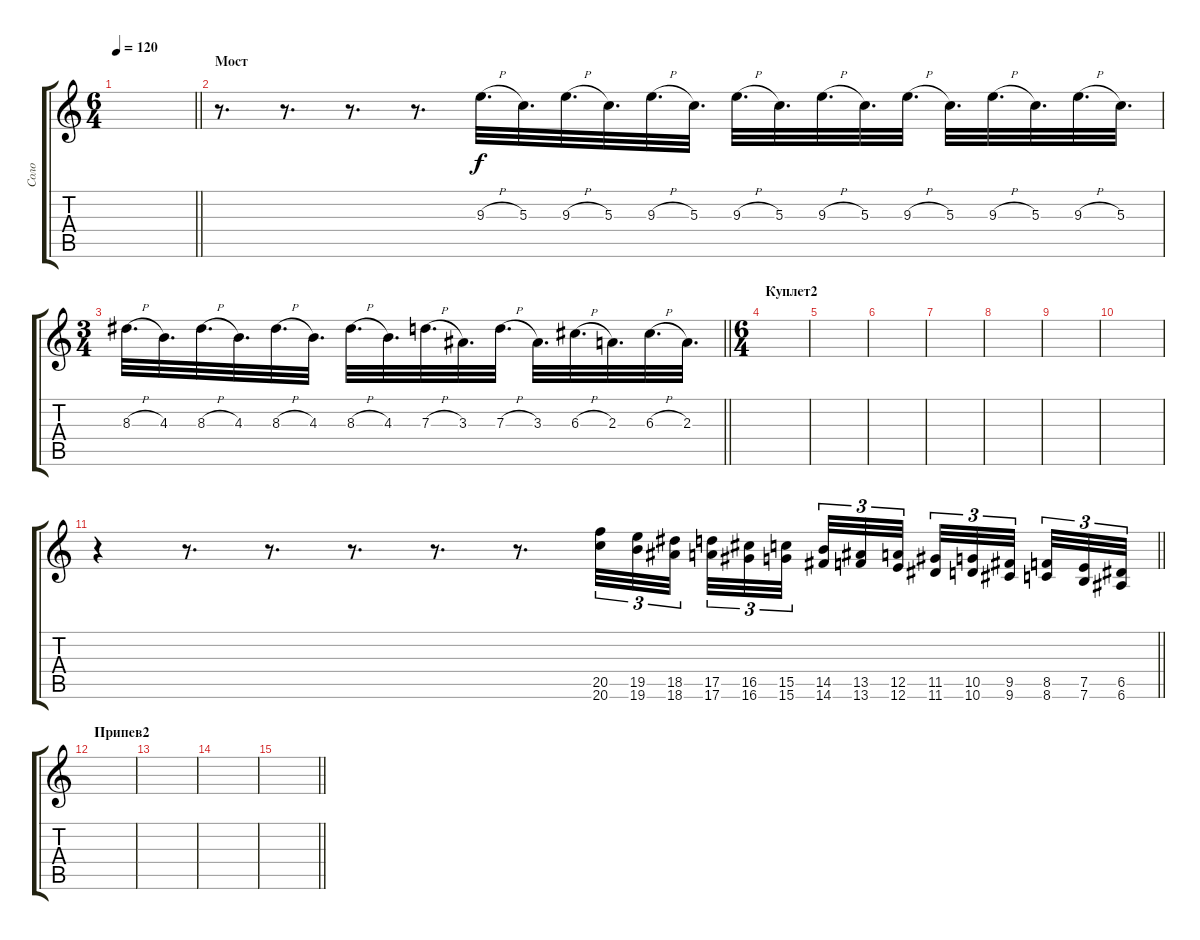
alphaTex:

\track ("Соло" "Соло") {instrument distortionguitar}
\staff {score tabs}
\tuning (E4 B3 G3 D3 A2 E2) {hide}
\ts (6 4)
\tempo 120
\clef g2
\barLineRight lightlight
\ks c
|
\section ("" "Мост")
r.8{d} r.8{d} r.8{d} r.8{d} 9.3{h}.32{d} 5.3.32{d} 9.3{h}.32{d} 5.3.32{d} 9.3{h}.32{d} 5.3.32{d} 9.3{h}.32{d} 5.3.32{d} 9.3{h}.32{d} 5.3.32{d} 9.3{h}.32{d} 5.3.32{d} 9.3{h}.32{d} 5.3.32{d} 9.3{h}.32{d} 5.3.32{d} |
\ts (3 4)
\barLineRight lightlight
8.3{h}.32{d} 4.3.32{d} 8.3{h}.32{d} 4.3.32{d} 8.3{h}.32{d} 4.3.32{d} 8.3{h}.32{d} 4.3.32{d} 7.3{h}.32{d} 3.3.32{d} 7.3{h}.32{d} 3.3.32{d} 6.3{h}.32{d} 2.3.32{d} 6.3{h}.32{d} 2.3.32{d} |
\ts (6 4)
\section ("" "Куплет2")
|
|
|
|
|
|
|
\barLineRight lightlight
r.4 r.8{d} r.8{d} r.8{d} r.8{d} r.8{d} (20.5 20.6).32{tu (3 2)} (19.5 19.6).32{tu (3 2)} (18.5 18.6).32{tu (3 2) beam splitsecondary} (17.5 17.6).32{tu (3 2)} (16.5 16.6).32{tu (3 2)} (15.5 15.6).32{tu (3 2) beam splitsecondary} (14.5 14.6).32{tu (3 2)} (13.5 13.6).32{tu (3 2)} (12.5 12.6).32{tu (3 2) beam splitsecondary} (11.5 11.6).32{tu (3 2)} (10.5 10.6).32{tu (3 2)} (9.5 9.6).32{tu (3 2) beam splitsecondary} (8.5 8.6).32{tu (3 2)} (7.5 7.6).32{tu (3 2)} (6.5 6.6).32{tu (3 2)} |
\section ("" "Припев2")
|
|
|
\barLineRight lightlight
